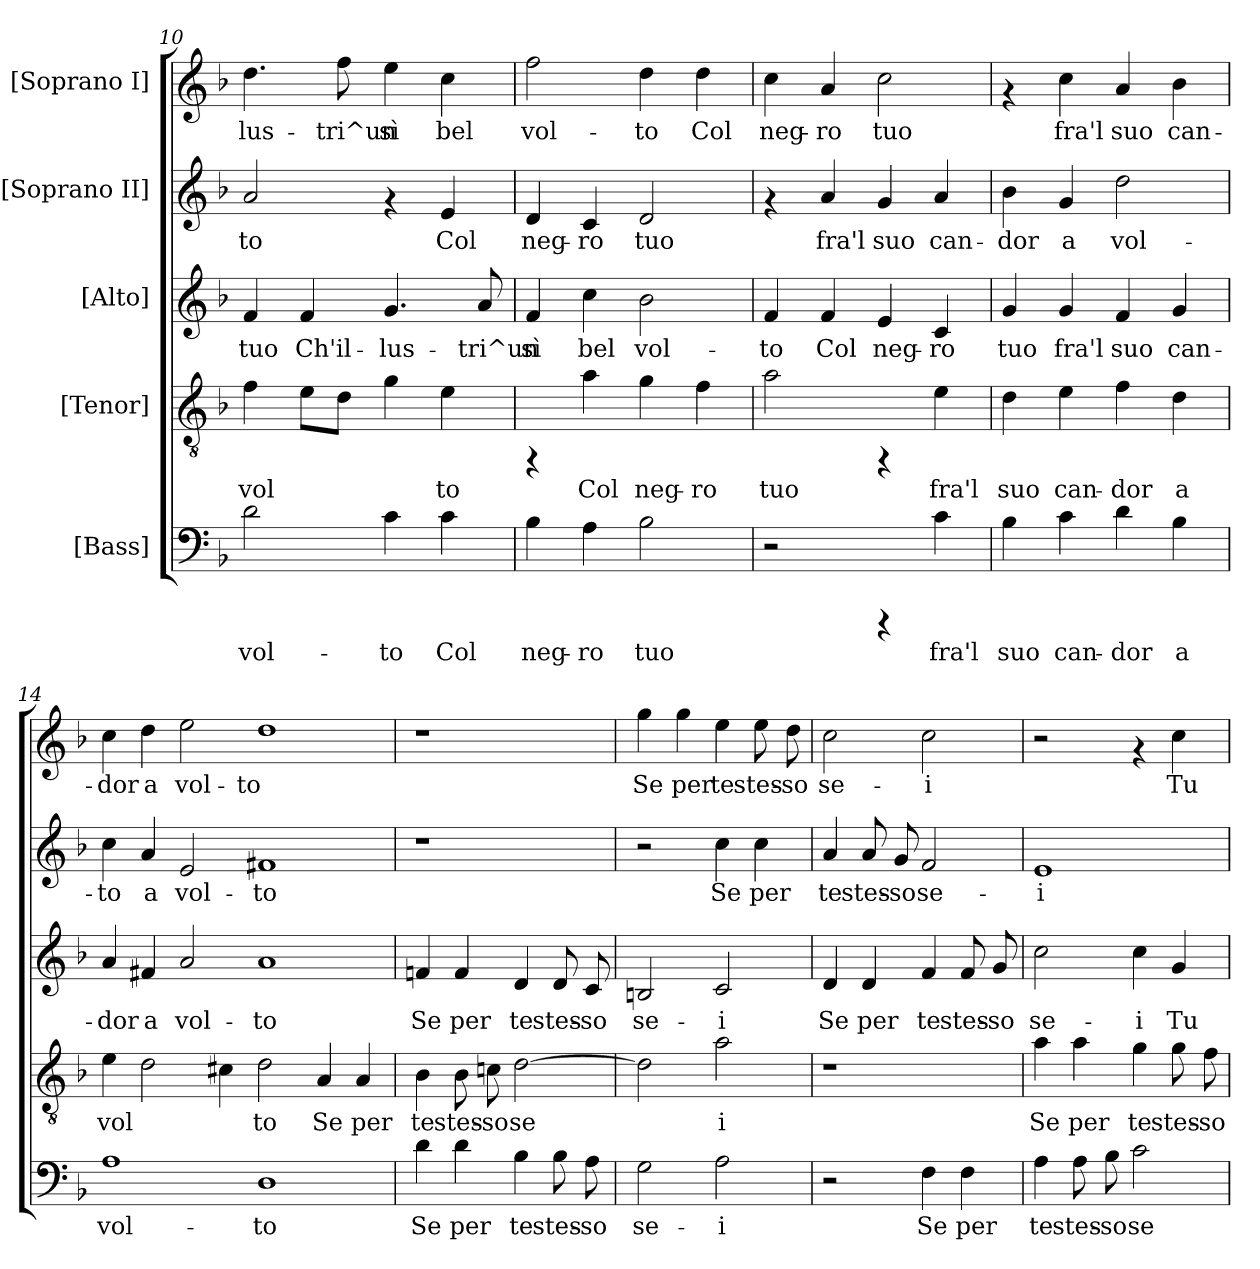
**kern	**text	**kern	**text	**kern	**text	**kern	**text	**kern	**text
*part5	*part5	*part4	*part4	*part3	*part3	*part2	*part2	*part1	*part1
*staff5	*staff5	*staff4	*staff4	*staff3	*staff3	*staff2	*staff2	*staff1	*staff1
*I"[Bass]	*	*I"[Tenor]	*	*I"[Alto]	*	*I"[Soprano II]	*	*I"[Soprano I]	*
*clefF4	*	*clefGv2	*	*clefG2	*	*clefG2	*	*clefG2	*
*k[b-]	*	*k[b-]	*	*k[b-]	*	*k[b-]	*	*k[b-]	*
*F:	*	*F:	*	*F:	*	*F:	*	*F:	*
=10	=10	=10	=10	=10	=10	=10	=10	=10	=10
!	!LO:LY:b:cj	!	!LO:LY:b:cj	!	!LO:LY:b:cj	!	!LO:LY:b:cj	!	!LO:LY:b:cj
2d\	vol-	4f\	vol-	4f/	tuo	2a/	-to	4.dd\	-lus-
!	!	!	!LO:LY:b:cj	!	!LO:LY:b:cj	!	!	!	!
.	.	8e\L	--	4f/	Ch'il-	.	.	.	.
!	!	!	!LO:LY:b:cj	!	!	!	!	!	!LO:LY:b:cj
.	.	8d\J	--	.	.	.	.	8ff\	-tri^un
!	!LO:LY:b:cj	!	!LO:LY:b:cj	!	!LO:LY:b:cj	!	!	!	!LO:LY:b:cj
4c\	-to	4g\	--	4.g/	-lus-	4rf	.	4ee\	sì
!	!LO:LY:b:cj	!	!LO:LY:b:cj	!	!	!	!LO:LY:b:cj	!	!LO:LY:b:cj
4c\	Col	4e\	-to	.	.	4e/	Col	4cc\	bel
!	!	!	!	!	!LO:LY:b:cj	!	!	!	!
.	.	.	.	8a/	-tri^un	.	.	.	.
!!LO:PB:g=z
=11	=11	=11	=11	=11	=11	=11	=11	=11	=11
!	!LO:LY:b:cj	!	!	!	!LO:LY:b:cj	!	!LO:LY:b:cj	!	!LO:LY:b:cj
4B-\	neg-	4rFF	.	4f/	sì	4d/	neg-	2ff\	vol-
!	!LO:LY:b:cj	!	!LO:LY:b:cj	!	!LO:LY:b:cj	!	!LO:LY:b:cj	!	!
4A\	-ro	4a\	Col	4cc\	bel	4c/	-ro	.	.
!	!LO:LY:b:cj	!	!LO:LY:b:cj	!	!LO:LY:b:cj	!	!LO:LY:b:cj	!	!LO:LY:b:cj
2B-\	tuo	4g\	neg-	2b-\	vol-	2d/	tuo	4dd\	-to
!	!	!	!LO:LY:b:cj	!	!	!	!	!	!LO:LY:b:cj
.	.	4f\	-ro	.	.	.	.	4dd\	Col
=12	=12	=12	=12	=12	=12	=12	=12	=12	=12
!	!	!	!LO:LY:b:cj	!	!LO:LY:b:cj	!	!	!	!LO:LY:b:cj
2r	.	2a\	tuo	4f/	-to	4rf	.	4cc\	neg-
!	!	!	!	!	!LO:LY:b:cj	!	!LO:LY:b:cj	!	!LO:LY:b:cj
.	.	.	.	4f/	Col	4a/	fra'l	4a/	-ro
!	!	!	!	!	!LO:LY:b:cj	!	!LO:LY:b:cj	!	!LO:LY:b:cj
4rCCC	.	4rFF	.	4e/	neg-	4g/	suo	2cc\	tuo
!	!LO:LY:b:cj	!	!LO:LY:b:cj	!	!LO:LY:b:cj	!	!LO:LY:b:cj	!	!
4c\	fra'l	4e\	fra'l	4c/	-ro	4a/	can-	.	.
=13	=13	=13	=13	=13	=13	=13	=13	=13	=13
!	!LO:LY:b:cj	!	!LO:LY:b:cj	!	!LO:LY:b:cj	!	!LO:LY:b:cj	!	!
4B-\	suo	4d\	suo	4g/	tuo	4b-\	-dor	4rf	.
!	!LO:LY:b:cj	!	!LO:LY:b:cj	!	!LO:LY:b:cj	!	!LO:LY:b:cj	!	!LO:LY:b:cj
4c\	can-	4e\	can-	4g/	fra'l	4g/	a	4cc\	fra'l
!	!LO:LY:b:cj	!	!LO:LY:b:cj	!	!LO:LY:b:cj	!	!LO:LY:b:cj	!	!LO:LY:b:cj
4d\	-dor	4f\	-dor	4f/	suo	2dd\	vol-	4a/	suo
!	!LO:LY:b:cj	!	!LO:LY:b:cj	!	!LO:LY:b:cj	!	!	!	!LO:LY:b:cj
4B-\	a	4d\	a	4g/	can-	.	.	4b-\	can-
=14	=14	=14	=14	=14	=14	=14	=14	=14	=14
!	!LO:LY:b:cj	!	!LO:LY:b:cj	!	!LO:LY:b:cj	!	!LO:LY:b:cj	!	!LO:LY:b:cj
1A	vol-	4e\	vol-	4a/	-dor	4cc\	-to	4cc\	-dor
!	!	!	!LO:LY:b:cj	!	!LO:LY:b:cj	!	!LO:LY:b:cj	!	!LO:LY:b:cj
.	.	2d\	--	4f#X/	a	4a/	a	4dd\	a
!	!	!	!	!	!LO:LY:b:cj	!	!LO:LY:b:cj	!	!LO:LY:b:cj
.	.	.	.	2a/	vol-	2e/	vol-	2ee\	vol-
!	!	!	!LO:LY:b:cj	!	!	!	!	!	!
.	.	4c#X\	--	.	.	.	.	.	.
!	!LO:LY:b:cj	!	!LO:LY:b:cj	!	!LO:LY:b:cj	!	!LO:LY:b:cj	!	!LO:LY:b:cj
1D	-to	2d\	-to	1a	-to	1f#X	-to	1dd	-to
!	!	!	!LO:LY:b:cj	!	!	!	!	!	!
.	.	4A/	Se	.	.	.	.	.	.
!	!	!	!LO:LY:b:cj	!	!	!	!	!	!
.	.	4A/	per	.	.	.	.	.	.
=15	=15	=15	=15	=15	=15	=15	=15	=15	=15
!	!LO:LY:b:cj	!	!LO:LY:b:cj	!	!LO:LY:b:cj	!	!	!	!
4d\	Se	4B-\	te	4fn/	Se	1r	.	1r	.
!	!LO:LY:b:cj	!	!LO:LY:b:cj	!	!LO:LY:b:cj	!	!	!	!
4d\	per	8B-\	stes-	4f/	per	.	.	.	.
!	!	!	!LO:LY:b:cj	!	!	!	!	!	!
.	.	8cn\	-so	.	.	.	.	.	.
!	!LO:LY:b:cj	!	!LO:LY:b:cj	!	!LO:LY:b:cj	!	!	!	!
4B-\	te	[<2d\	se-	4d/	te	.	.	.	.
!	!LO:LY:b:cj	!	!	!	!LO:LY:b:cj	!	!	!	!
8B-\	stes-	.	.	8d/	stes-	.	.	.	.
!	!LO:LY:b:cj	!	!	!	!LO:LY:b:cj	!	!	!	!
8A\	-so	.	.	8c/	-so	.	.	.	.
!!LO:PB:g=z
=16	=16	=16	=16	=16	=16	=16	=16	=16	=16
!	!LO:LY:b:cj	!	!LO:LY:b:cj	!	!LO:LY:b:cj	!	!	!	!LO:LY:b:cj
2G\	se-	2d\]	--	2Bn/	se-	2r	.	4gg\	Se
!	!	!	!	!	!	!	!	!	!LO:LY:b:cj
.	.	.	.	.	.	.	.	4gg\	per
!	!LO:LY:b:cj	!	!LO:LY:b:cj	!	!LO:LY:b:cj	!	!LO:LY:b:cj	!	!LO:LY:b:cj
2A\	-i	2a\	-i	2c/	-i	4cc\	Se	4ee\	te
!	!	!	!	!	!	!	!LO:LY:b:cj	!	!LO:LY:b:cj
.	.	.	.	.	.	4cc\	per	8ee\	stes-
!	!	!	!	!	!	!	!	!	!LO:LY:b:cj
.	.	.	.	.	.	.	.	8dd\	-so
=17	=17	=17	=17	=17	=17	=17	=17	=17	=17
!	!	!	!	!	!LO:LY:b:cj	!	!LO:LY:b:cj	!	!LO:LY:b:cj
2r	.	1r	.	4d/	Se	4a/	te	2cc\	se-
!	!	!	!	!	!LO:LY:b:cj	!	!LO:LY:b:cj	!	!
.	.	.	.	4d/	per	8a/	stes-	.	.
!	!	!	!	!	!	!	!LO:LY:b:cj	!	!
.	.	.	.	.	.	8g/	-so	.	.
!	!LO:LY:b:cj	!	!	!	!LO:LY:b:cj	!	!LO:LY:b:cj	!	!LO:LY:b:cj
4F\	Se	.	.	4f/	te	2f/	se-	2cc\	-i
!	!LO:LY:b:cj	!	!	!	!LO:LY:b:cj	!	!	!	!
4F\	per	.	.	8f/	stes-	.	.	.	.
!	!	!	!	!	!LO:LY:b:cj	!	!	!	!
.	.	.	.	8g/	-so	.	.	.	.
=18	=18	=18	=18	=18	=18	=18	=18	=18	=18
!	!LO:LY:b:cj	!	!LO:LY:b:cj	!	!LO:LY:b:cj	!	!LO:LY:b:cj	!	!
4A\	te	4a\	Se	2cc\	se-	1e	-i	2r	.
!	!LO:LY:b:cj	!	!LO:LY:b:cj	!	!	!	!	!	!
8A\	stes-	4a\	per	.	.	.	.	.	.
!	!LO:LY:b:cj	!	!	!	!	!	!	!	!
8B-\	-so	.	.	.	.	.	.	.	.
!	!LO:LY:b:cj	!	!LO:LY:b:cj	!	!LO:LY:b:cj	!	!	!	!
2c\	se-	4g\	te	4cc\	-i	.	.	4rf	.
!	!	!	!LO:LY:b:cj	!	!LO:LY:b:cj	!	!	!	!LO:LY:b:cj
.	.	8g\	stes-	4g/	Tu	.	.	4cc\	Tu
!	!	!	!LO:LY:b:cj	!	!	!	!	!	!
.	.	8f\	-so	.	.	.	.	.	.
=	=	=	=	=	=	=	=	=	=
*-	*-	*-	*-	*-	*-	*-	*-	*-	*-
